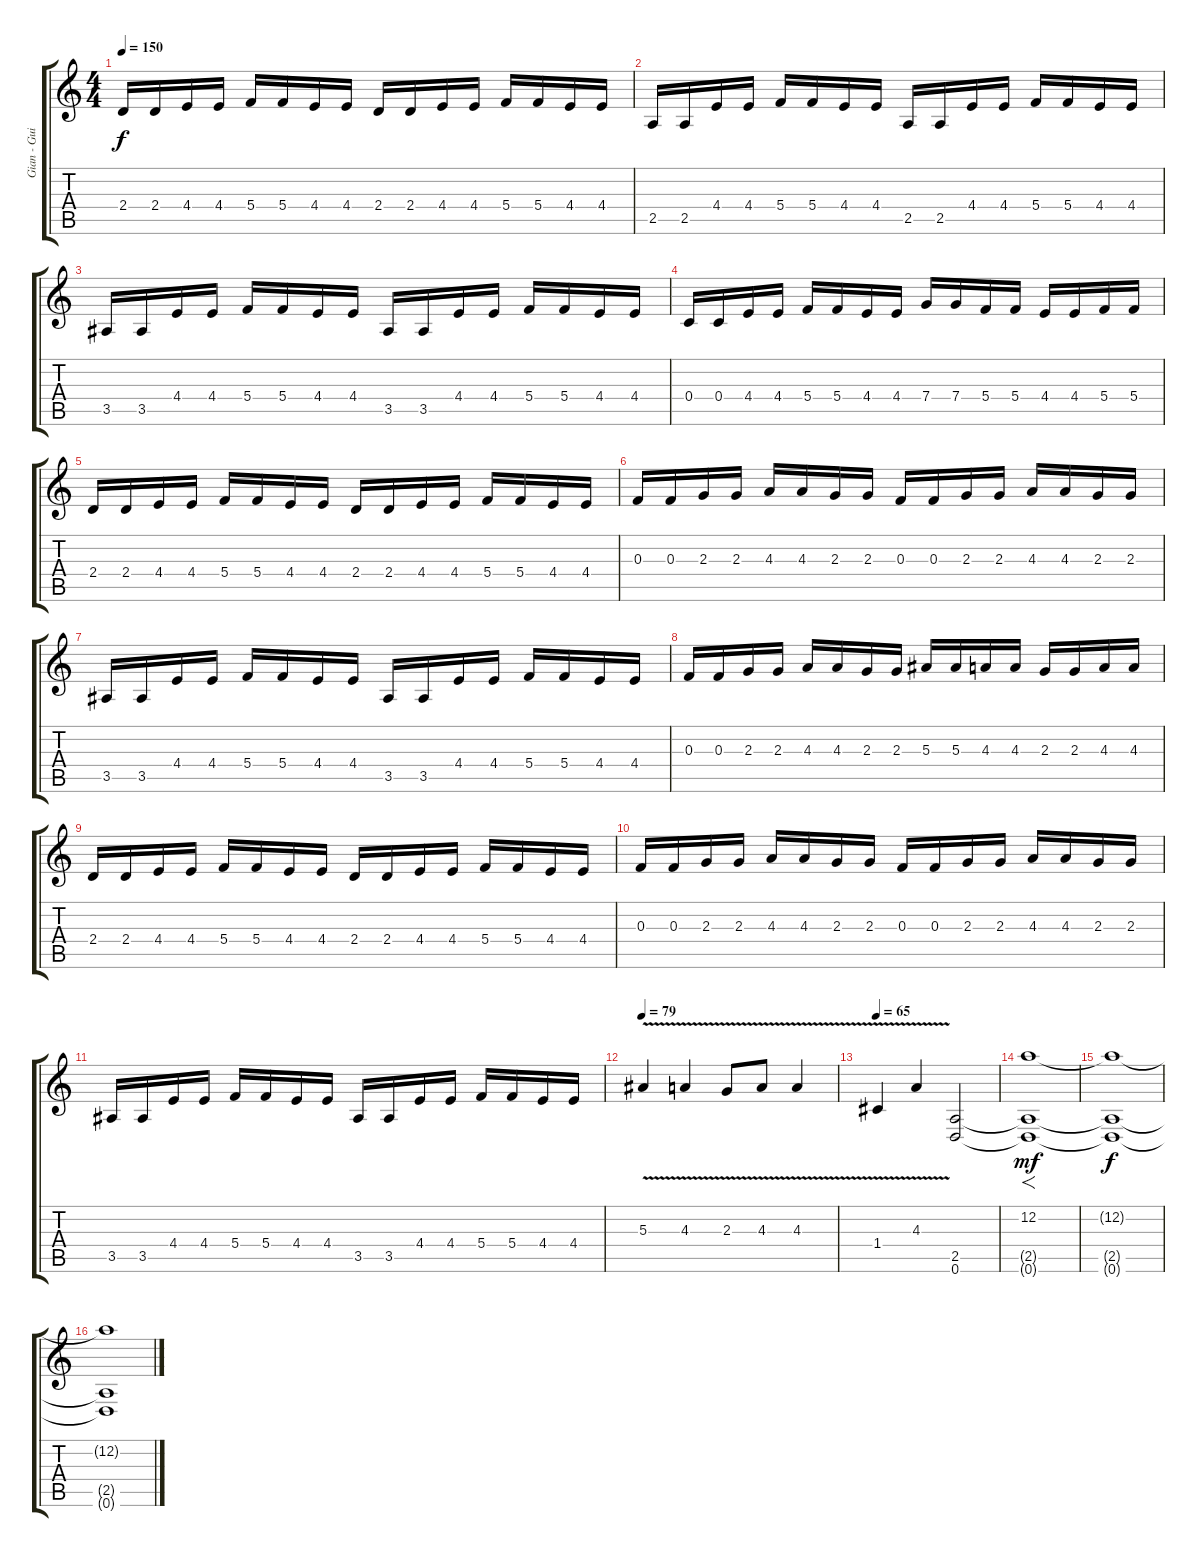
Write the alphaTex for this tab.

\track ("Gian - Guitar 2" "Gian - Gui") {instrument distortionguitar}
\staff {score tabs}
\tuning (D4 A3 F3 C3 G2 D2) {hide}
\ts (4 4)
\tempo 150
\clef g2
\ks c
2.4.16{dy f} 2.4.16 4.4.16 4.4.16 5.4.16 5.4.16 4.4.16 4.4.16 2.4.16 2.4.16 4.4.16 4.4.16 5.4.16 5.4.16 4.4.16 4.4.16 |
2.5.16 2.5.16 4.4.16 4.4.16 5.4.16 5.4.16 4.4.16 4.4.16 2.5.16 2.5.16 4.4.16 4.4.16 5.4.16 5.4.16 4.4.16 4.4.16 |
3.5.16 3.5.16 4.4.16 4.4.16 5.4.16 5.4.16 4.4.16 4.4.16 3.5.16 3.5.16 4.4.16 4.4.16 5.4.16 5.4.16 4.4.16 4.4.16 |
0.4.16 0.4.16 4.4.16 4.4.16 5.4.16 5.4.16 4.4.16 4.4.16 7.4.16 7.4.16 5.4.16 5.4.16 4.4.16 4.4.16 5.4.16 5.4.16 |
2.4.16 2.4.16 4.4.16 4.4.16 5.4.16 5.4.16 4.4.16 4.4.16 2.4.16 2.4.16 4.4.16 4.4.16 5.4.16 5.4.16 4.4.16 4.4.16 |
0.3.16 0.3.16 2.3.16 2.3.16 4.3.16 4.3.16 2.3.16 2.3.16 0.3.16 0.3.16 2.3.16 2.3.16 4.3.16 4.3.16 2.3.16 2.3.16 |
3.5.16 3.5.16 4.4.16 4.4.16 5.4.16 5.4.16 4.4.16 4.4.16 3.5.16 3.5.16 4.4.16 4.4.16 5.4.16 5.4.16 4.4.16 4.4.16 |
0.3.16 0.3.16 2.3.16 2.3.16 4.3.16 4.3.16 2.3.16 2.3.16 5.3.16 5.3.16 4.3.16 4.3.16 2.3.16 2.3.16 4.3.16 4.3.16 |
2.4.16 2.4.16 4.4.16 4.4.16 5.4.16 5.4.16 4.4.16 4.4.16 2.4.16 2.4.16 4.4.16 4.4.16 5.4.16 5.4.16 4.4.16 4.4.16 |
0.3.16 0.3.16 2.3.16 2.3.16 4.3.16 4.3.16 2.3.16 2.3.16 0.3.16 0.3.16 2.3.16 2.3.16 4.3.16 4.3.16 2.3.16 2.3.16 |
3.5.16 3.5.16 4.4.16 4.4.16 5.4.16 5.4.16 4.4.16 4.4.16 3.5.16 3.5.16 4.4.16 4.4.16 5.4.16 5.4.16 4.4.16 4.4.16 |
\tempo 79
5.3{v}.4 4.3{v}.4 2.3{v}.8 4.3{v}.8 4.3{v}.4 |
\tempo 65
1.4{v}.4 4.3{v}.4 (2.5 0.6).2 |
(12.2 2.5{t} 0.6{t}).1{f dy mf volume 8} |
(12.2{t} 2.5{t} 0.6{t}).1{dy f} |
(12.2{t} 2.5{t} 0.6{t}).1
